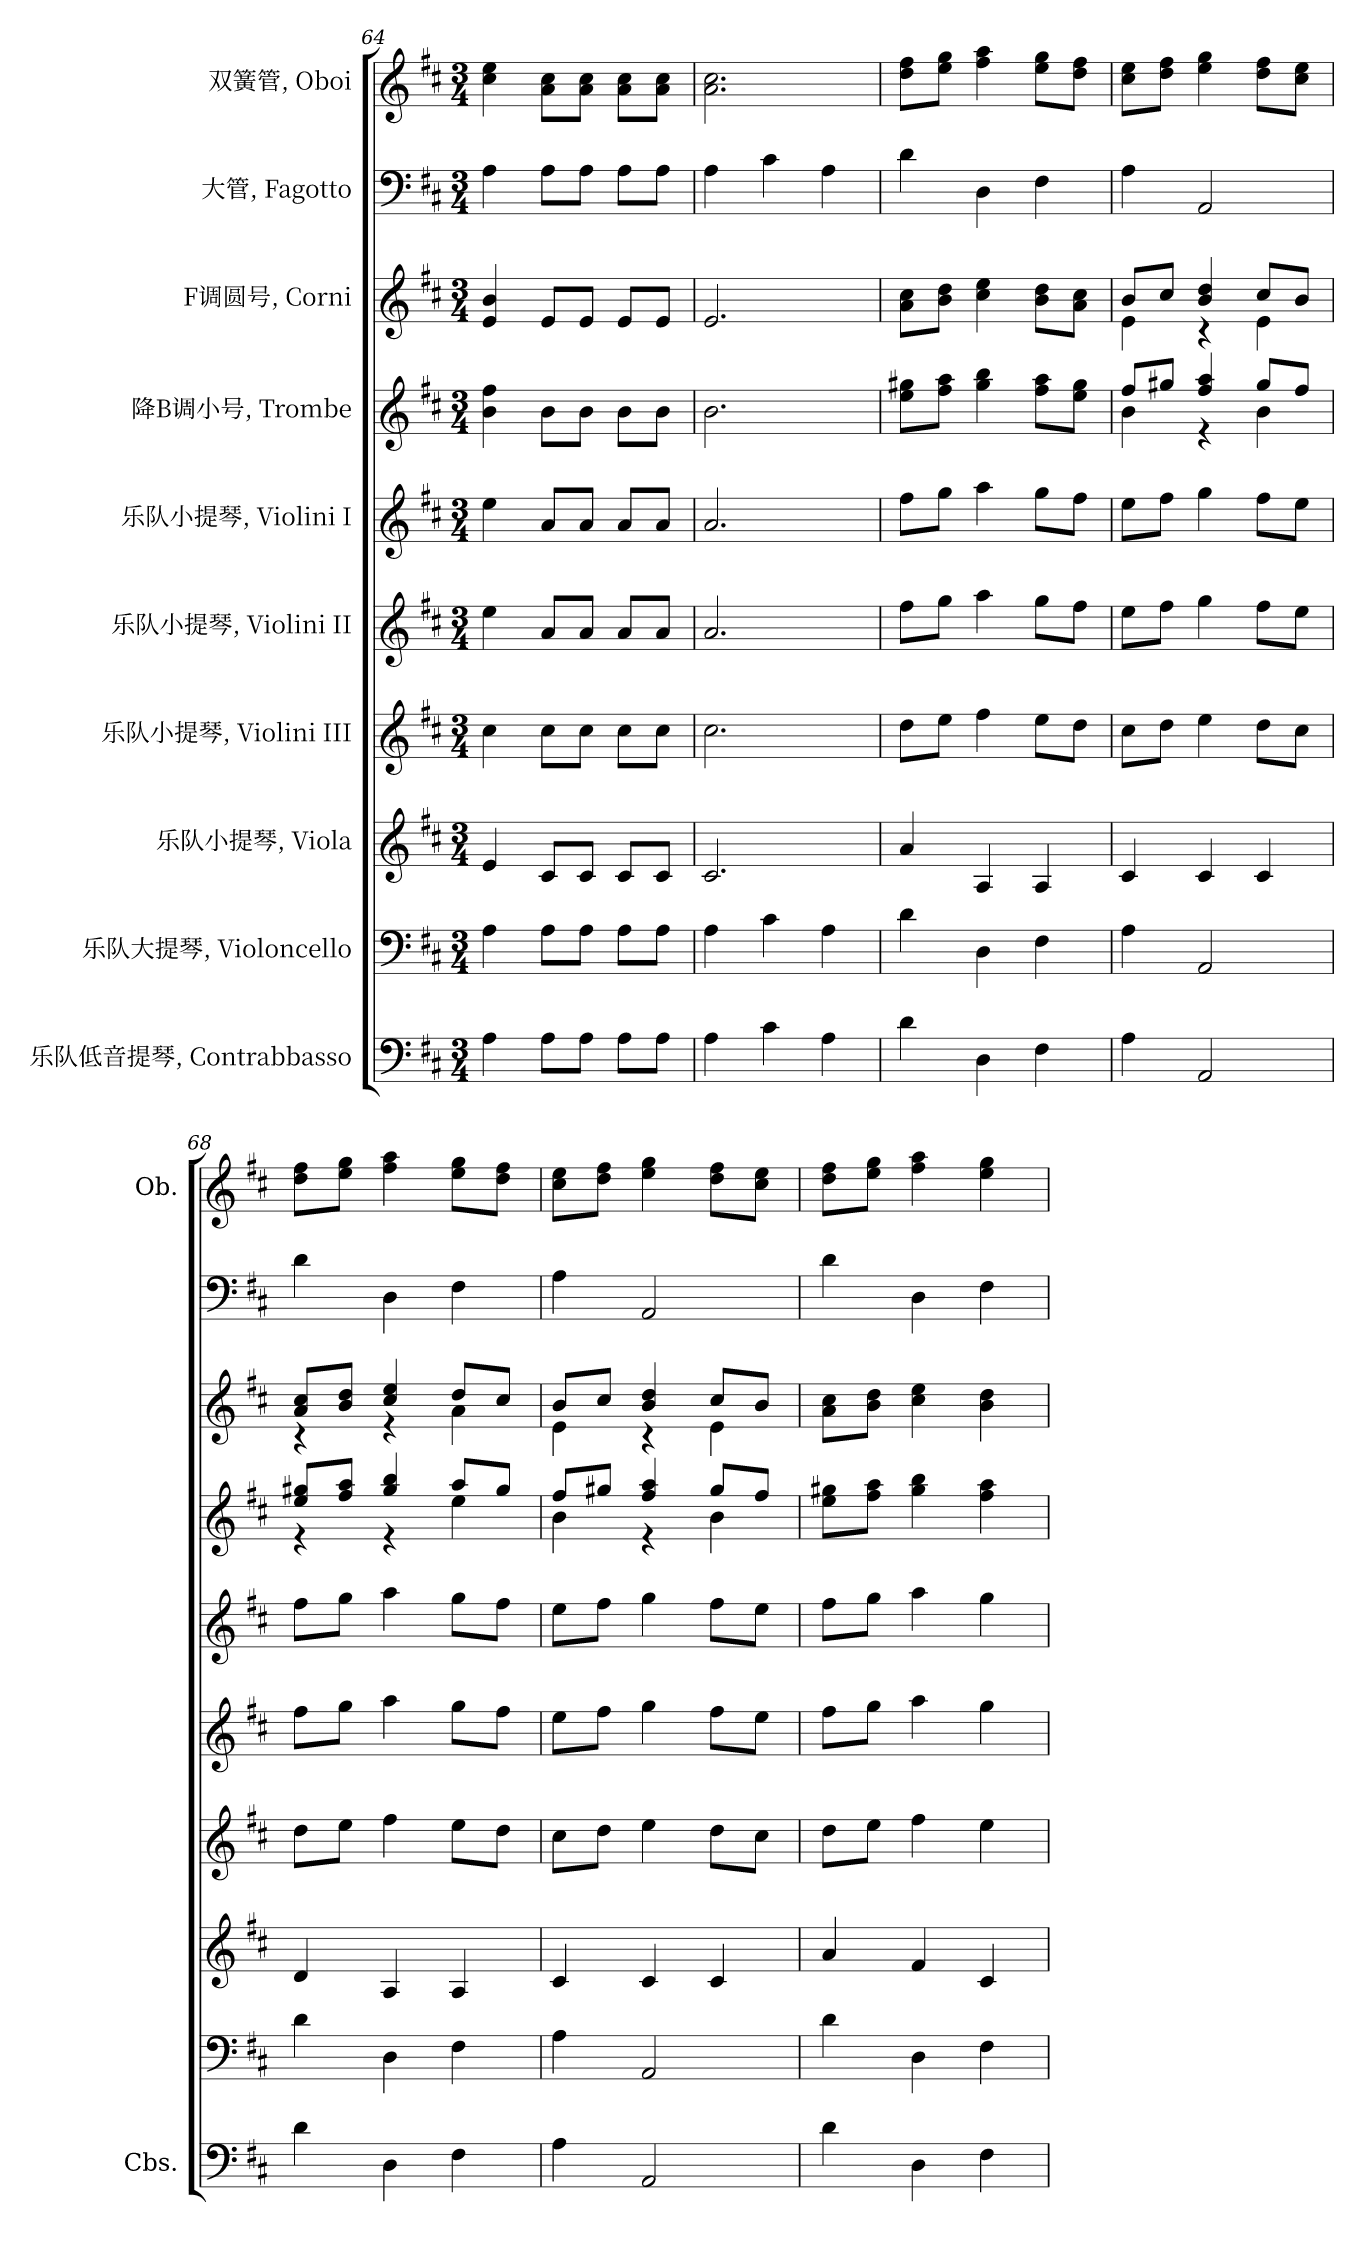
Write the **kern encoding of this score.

**kern	**kern	**kern	**kern	**kern	**kern	**kern	**kern	**kern	**kern
*part10	*part9	*part8	*part7	*part6	*part5	*part4	*part3	*part2	*part1
*staff10	*staff9	*staff8	*staff7	*staff6	*staff5	*staff4	*staff3	*staff2	*staff1
*I"乐队低音提琴, Contrabbasso	*I"乐队大提琴, Violoncello	*I"乐队小提琴, Viola	*I"乐队小提琴, Violini III	*I"乐队小提琴, Violini II	*I"乐队小提琴, Violini I	*I"降B调小号, Trombe	*I"F调圆号, Corni	*I"大管, Fagotto	*I"双簧管, Oboi
*I'Cbs.	*	*	*	*	*	*	*	*	*I'Ob.
*clefF4	*clefF4	*clefG2	*clefG2	*clefG2	*clefG2	*clefG2	*clefG2	*clefF4	*clefG2
*ITrd7c12	*	*	*	*	*	*ITrd1c2	*ITrd4c7	*	*
*k[f#c#]	*k[f#c#]	*k[f#c#]	*k[f#c#]	*k[f#c#]	*k[f#c#]	*k[]	*k[f#]	*k[f#c#]	*k[f#c#]
*M3/4	*M3/4	*M3/4	*M3/4	*M3/4	*M3/4	*M3/4	*M3/4	*M3/4	*M3/4
=64	=64	=64	=64	=64	=64	=64	=64	=64	=64
4AA\	4A\	4e/	4cc#\	4ee\	4ee\	4a\ 4ee\	4A/ 4e/	4A\	4cc#\ 4ee\
8AA\L	8A\L	8c#/L	8cc#\L	8a/L	8a/L	8a\L	8A/L	8A\L	8a\ 8cc#\L
8AA\J	8A\J	8c#/J	8cc#\J	8a/J	8a/J	8a\J	8A/J	8A\J	8a\ 8cc#\J
8AA\L	8A\L	8c#/L	8cc#\L	8a/L	8a/L	8a\L	8A/L	8A\L	8a\ 8cc#\L
8AA\J	8A\J	8c#/J	8cc#\J	8a/J	8a/J	8a\J	8A/J	8A\J	8a\ 8cc#\J
=65	=65	=65	=65	=65	=65	=65	=65	=65	=65
4AA\	4A\	2.c#/	2.cc#\	2.a/	2.a/	2.a\	2.A/	4A\	2.a\ 2.cc#\
4C#\	4c#\	.	.	.	.	.	.	4c#\	.
4AA\	4A\	.	.	.	.	.	.	4A\	.
=66	=66	=66	=66	=66	=66	=66	=66	=66	=66
4D\	4d\	4a/	8dd\L	8ff#\L	8ff#\L	8dd\ 8ff#X\L	8d\ 8f#\L	4d\	8dd\ 8ff#\L
.	.	.	8ee\J	8gg\J	8gg\J	8ee\ 8gg\J	8e\ 8g\J	.	8ee\ 8gg\J
4DD\	4D\	4A/	4ff#\	4aa\	4aa\	4ff#\ 4aa\	4f#\ 4a\	4D\	4ff#\ 4aa\
4FF#\	4F#\	4A/	8ee\L	8gg\L	8gg\L	8ee\ 8gg\L	8e\ 8g\L	4F#\	8ee\ 8gg\L
.	.	.	8dd\J	8ff#\J	8ff#\J	8dd\ 8ff#\J	8d\ 8f#\J	.	8dd\ 8ff#\J
=67	=67	=67	=67	=67	=67	=67	=67	=67	=67
*	*	*	*	*	*	*^	*^	*	*
4AA\	4A\	4c#/	8cc#\L	8ee\L	8ee\L	8ee/L	4a\	8e/L	4A\	4A\	8cc#\ 8ee\L
.	.	.	8dd\J	8ff#\J	8ff#\J	8ff#X/J	.	8f#/J	.	.	8dd\ 8ff#\J
2AAA/	2AA/	4c#/	4ee\	4gg\	4gg\	4ee/ 4gg/	4r	4e/ 4g/	4r	2AA/	4ee\ 4gg\
.	.	4c#/	8dd\L	8ff#\L	8ff#\L	8ff#/L	4a\	8f#/L	4A\	.	8dd\ 8ff#\L
.	.	.	8cc#\J	8ee\J	8ee\J	8ee/J	.	8e/J	.	.	8cc#\ 8ee\J
=68	=68	=68	=68	=68	=68	=68	=68	=68	=68	=68	=68
4D\	4d\	4d/	8dd\L	8ff#\L	8ff#\L	8dd/ 8ff#X/L	4r	8d/ 8f#/L	4r	4d\	8dd\ 8ff#\L
.	.	.	8ee\J	8gg\J	8gg\J	8ee/ 8gg/J	.	8e/ 8g/J	.	.	8ee\ 8gg\J
4DD\	4D\	4A/	4ff#\	4aa\	4aa\	4ff#/ 4aa/	4r	4f#/ 4a/	4r	4D\	4ff#\ 4aa\
4FF#\	4F#\	4A/	8ee\L	8gg\L	8gg\L	8gg/L	4dd\	8g/L	4d\	4F#\	8ee\ 8gg\L
.	.	.	8dd\J	8ff#\J	8ff#\J	8ff#/J	.	8f#/J	.	.	8dd\ 8ff#\J
!!LO:PB:g=z
=69	=69	=69	=69	=69	=69	=69	=69	=69	=69	=69	=69
4AA\	4A\	4c#/	8cc#\L	8ee\L	8ee\L	8ee/L	4a\	8e/L	4A\	4A\	8cc#\ 8ee\L
.	.	.	8dd\J	8ff#\J	8ff#\J	8ff#X/J	.	8f#/J	.	.	8dd\ 8ff#\J
2AAA/	2AA/	4c#/	4ee\	4gg\	4gg\	4ee/ 4gg/	4r	4e/ 4g/	4r	2AA/	4ee\ 4gg\
.	.	4c#/	8dd\L	8ff#\L	8ff#\L	8ff#/L	4a\	8f#/L	4A\	.	8dd\ 8ff#\L
.	.	.	8cc#\J	8ee\J	8ee\J	8ee/J	.	8e/J	.	.	8cc#\ 8ee\J
*	*	*	*	*	*	*v	*v	*	*	*	*
*	*	*	*	*	*	*	*v	*v	*	*
=70	=70	=70	=70	=70	=70	=70	=70	=70	=70
4D\	4d\	4a/	8dd\L	8ff#\L	8ff#\L	8dd\ 8ff#X\L	8d\ 8f#\L	4d\	8dd\ 8ff#\L
.	.	.	8ee\J	8gg\J	8gg\J	8ee\ 8gg\J	8e\ 8g\J	.	8ee\ 8gg\J
4DD\	4D\	4f#/	4ff#\	4aa\	4aa\	4ff#\ 4aa\	4f#\ 4a\	4D\	4ff#\ 4aa\
4FF#\	4F#\	4c#/	4ee\	4gg\	4gg\	4ee\ 4gg\	4e\ 4g\	4F#\	4ee\ 4gg\
=	=	=	=	=	=	=	=	=	=
*-	*-	*-	*-	*-	*-	*-	*-	*-	*-
